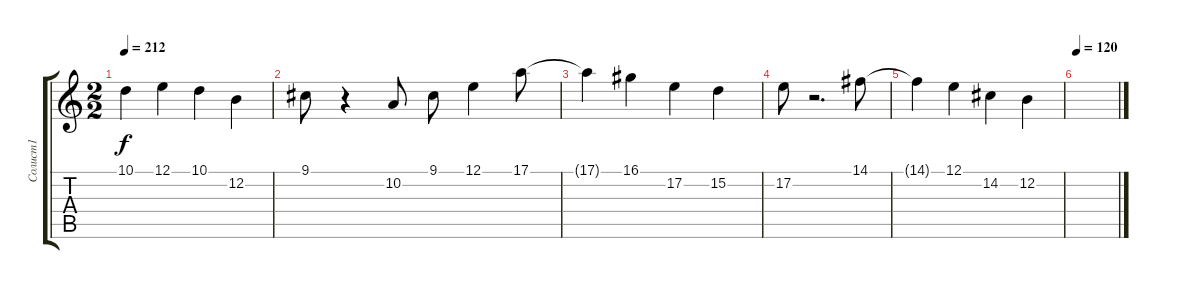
\track ("Солист1" "Солист1") {instrument acousticgrandpiano}
\staff {score tabs}
\tuning (E4 B3 G3 D3 A2 E2) {hide}
\ts (2 2)
\tempo 212
\clef g2
\ks c
10.1{t}.4{dy f} 12.1.4 10.1.4 12.2.4 |
9.1.8 r.4 10.2.8 9.1.8 12.1.4 17.1.8 |
17.1{t}.4 16.1.4 17.2.4 15.2.4 |
17.2.8 r.2{d} 14.1.8 |
14.1{t}.4 12.1.4 14.2.4 12.2.4 |
\tempo 120
